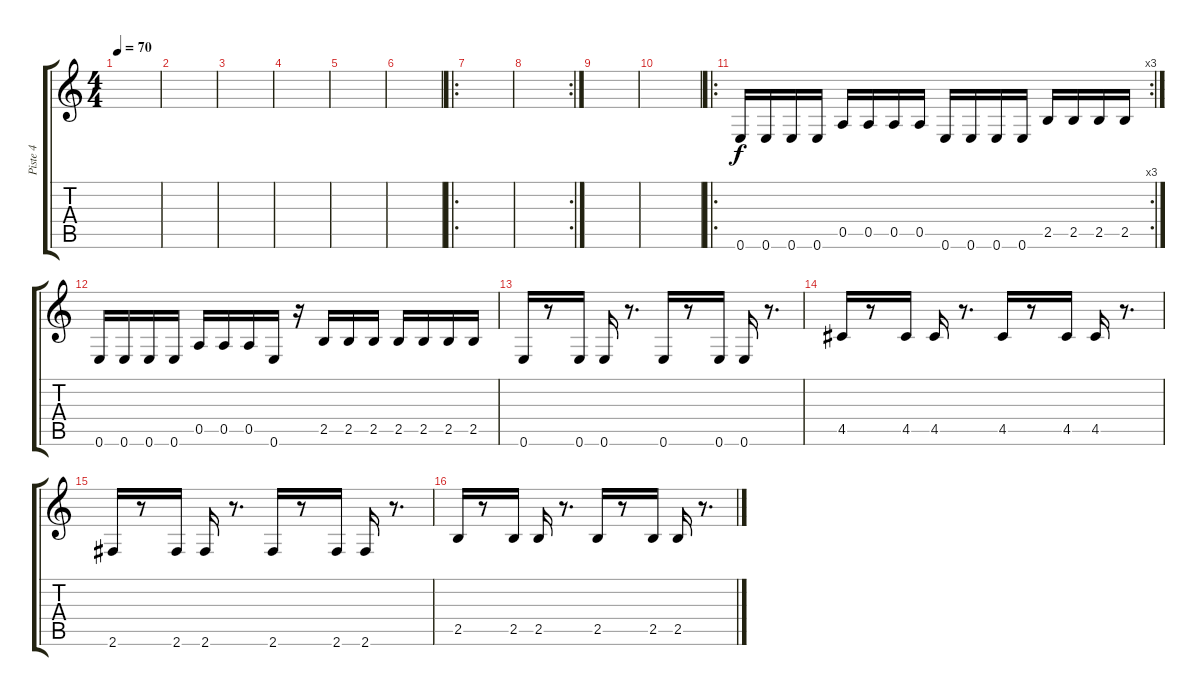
\track ("Piste 4" "Piste 4") {instrument electricbassfinger}
\staff {score tabs}
\tuning (E4 B3 G3 D3 A2 E2) {hide}
\ts (4 4)
\tempo 70
\clef g2
\ks c
|
|
|
|
|
|
\ro
|
\rc 2
|
|
|
\ro
\rc 3
0.6.16 0.6.16 0.6.16 0.6.16 0.5.16 0.5.16 0.5.16 0.5.16 0.6.16 0.6.16 0.6.16 0.6.16 2.5.16 2.5.16 2.5.16 2.5.16 |
0.6.16 0.6.16 0.6.16 0.6.16 0.5.16 0.5.16 0.5.16 0.6.16 r.16 2.5.16 2.5.16 2.5.16 2.5.16 2.5.16 2.5.16 2.5.16 |
0.6.16 r.8 0.6.16 0.6.16 r.8{d} 0.6.16 r.8 0.6.16 0.6.16 r.8{d} |
4.5.16 r.8 4.5.16 4.5.16 r.8{d} 4.5.16 r.8 4.5.16 4.5.16 r.8{d} |
2.6.16 r.8 2.6.16 2.6.16 r.8{d} 2.6.16 r.8 2.6.16 2.6.16 r.8{d} |
2.5.16 r.8 2.5.16 2.5.16 r.8{d} 2.5.16 r.8 2.5.16 2.5.16 r.8{d}
